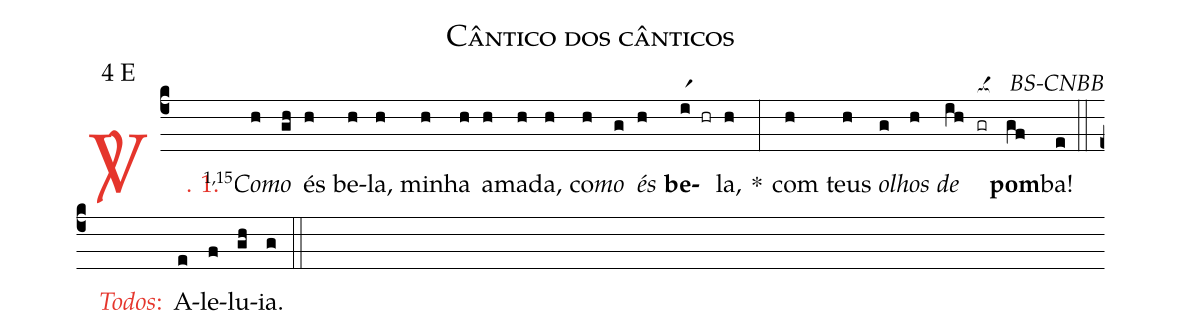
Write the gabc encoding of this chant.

name: Cântico dos cânticos;
mode: 4;
mode-differentia: E;
commentary: BS-CNBB;
%%
(c4)

<c><sp>V/</sp>. 1.</c>() <v>\VSup{1,15}</v><i>Co</i>(h)<i>mo</i>(gh) és(h) be(h)la,(h) mi(h)nha(h) a(h)ma(h)da,(h) co(h)<i>mo</i>(g) <i>és</i>(h) <b>be</b>(ir1 hr)la,(h) *(:) com(h) teus(h) <i>o</i>(g)<i>lhos</i>(h) <i>de</i>(ih) <nlba>(gr[ocba:1{])<b>pom</b></nlba>(gf[ocba:0}])ba!(e) (::)

<nlba><c><i>Todos</i>:</c>() A</nlba>(e)le(f)lu(gh)ia.(g) (::)
